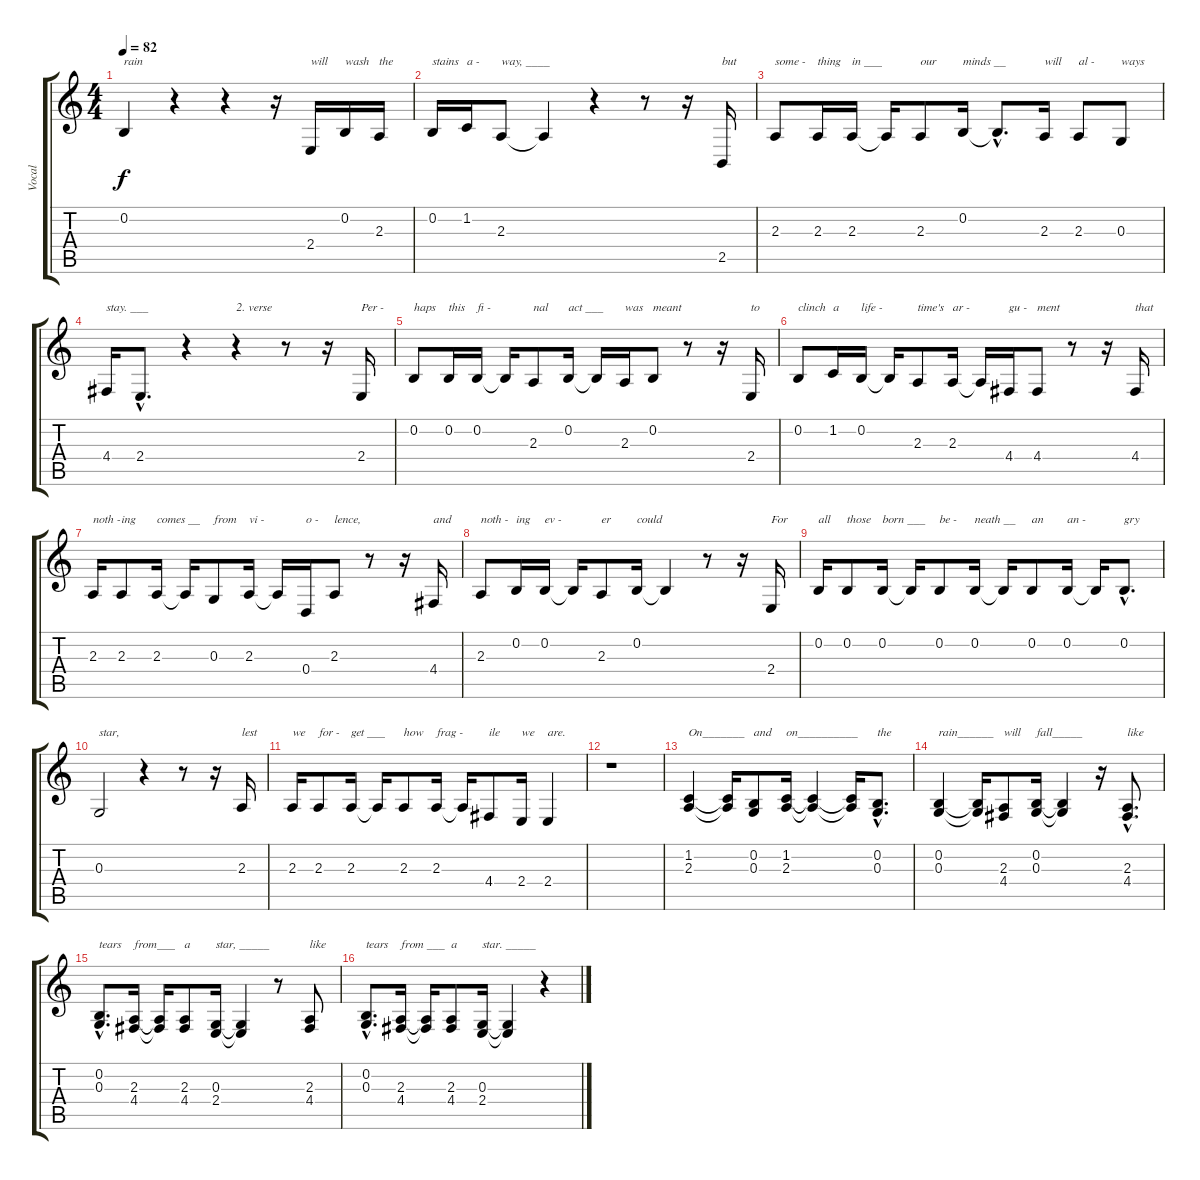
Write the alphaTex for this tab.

\track ("Vocal" "Vocal") {instrument tuba}
\staff {score tabs}
\tuning (E4 B3 G3 D3 A2 E2) {hide}
\ts (4 4)
\tempo 82
\clef g2
\ks c
0.2.4{txt "rain" dy f} r.4 r.4 r.16 2.4.16{txt "will"} 0.2.16{txt "wash"} 2.3.16{txt "the"} |
0.2.16{txt "stains"} 1.2.16{txt "a -"} 2.3.8{txt "way, ____"} 2.3{t}.4 r.4 r.8 r.16 2.5.16{txt "but"} |
2.3.8{txt "some -"} 2.3.16{txt "thing"} 2.3.16{txt "in ___"} 2.3{t}.16 2.3.8{txt "our"} 0.2.16{txt "minds __"} 0.2{hac t}.8{d} 2.3.16{txt "will"} 2.3.8{txt "al -"} 0.3.8{txt "ways"} |
4.4.16{txt "stay. ___"} 2.4{hac}.8{d} r.4 r.4{txt "2. verse"} r.8 r.16 2.4.16{txt "Per -"} |
0.2.8{txt "haps"} 0.2.16{txt "this"} 0.2.16{txt "fi -"} 0.2{t}.16 2.3.8{txt "nal"} 0.2.16{txt "act ___"} 0.2{t}.16 2.3.16{txt "was"} 0.2.8{txt "meant"} r.8 r.16 2.4.16{txt "to"} |
0.2.8{txt "clinch"} 1.2.16{txt "a"} 0.2.16{txt "life -"} 0.2{t}.16 2.3.8{txt "time's"} 2.3.16{txt "ar -"} 2.3{t}.16 4.4.16{txt "gu -"} 4.4.8{txt "ment"} r.8 r.16 4.4.16{txt "that"} |
2.3.16{txt "noth -"} 2.3.8{txt "ing"} 2.3.16{txt "comes __"} 2.3{t}.16 0.3.8{txt "from"} 2.3.16{txt "vi -"} 2.3{t}.16 0.4.16{txt "o -"} 2.3.8{txt "lence,"} r.8 r.16 4.4.16{txt "and"} |
2.3.8{txt "noth -"} 0.2.16{txt "ing"} 0.2.16{txt "ev -"} 0.2{t}.16 2.3.8{txt "er"} 0.2.16{txt "could"} 0.2{t}.4 r.8 r.16 2.4.16{txt "For"} |
0.2.16{txt "all"} 0.2.8{txt "those"} 0.2.16{txt "born ___"} 0.2{t}.16 0.2.8{txt "be -"} 0.2.16{txt "neath __"} 0.2{t}.16 0.2.8{txt "an"} 0.2.16{txt "an -"} 0.2{t}.16 0.2{hac}.8{d txt "gry"} |
0.3.2{txt "star,"} r.4 r.8 r.16 2.3.16{txt "lest"} |
2.3.16{txt "we"} 2.3.8{txt "for -"} 2.3.16{txt "get ___"} 2.3{t}.16 2.3.8{txt "how"} 2.3.16{txt "frag -"} 2.3{t}.16 4.4.8{txt "ile"} 2.4.16{txt "we"} 2.4.4{txt "are."} |
r.1 |
(1.2 2.3).4{txt "On_______"} (1.2{t} 2.3{t}).16 (0.2 0.3).8{txt "and"} (1.2 2.3).16{txt "on__________"} (1.2{t} 2.3{t}).4 (1.2{t} 2.3{t}).16 (0.2{hac} 0.3{hac}).8{d txt "the"} |
(0.2 0.3).4{txt "rain______"} (0.2{t} 0.3{t}).16 (2.3 4.4).8{txt "will"} (0.2 0.3).16{txt "fall_____"} (0.2{t} 0.3{t}).4 r.16 (2.3{hac} 4.4{hac}).8{d txt "like"} |
(0.2{hac} 0.3{hac}).8{d txt "tears"} (2.3 4.4).16{txt "from___"} (2.3{t} 4.4{t}).16 (2.3 4.4).8{txt "a"} (0.3 2.4).16{txt "star, _____"} (0.3{t} 2.4{t}).4 r.8 (2.3 4.4).8{txt "like"} |
(0.2{hac} 0.3{hac}).8{d txt "tears"} (2.3 4.4).16{txt "from ___"} (2.3{t} 4.4{t}).16 (2.3 4.4).8{txt "a"} (0.3 2.4).16{txt "star. _____"} (0.3{t} 2.4{t}).4 r.4
